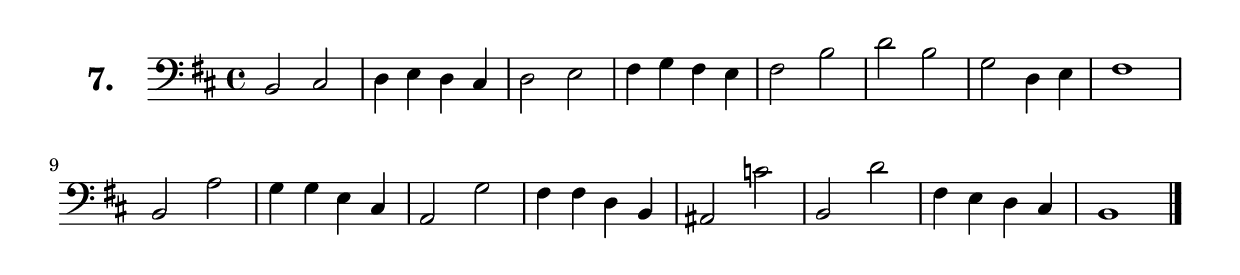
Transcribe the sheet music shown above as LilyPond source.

\version "2.18.2"

\score {
  \new StaffGroup = "" \with {
        instrumentName = \markup { \bold \huge { \larger "7." }}
      }
  <<
    \new Staff = "celloI"  \with { midiInstrument = #"cello" }
    \relative c {
      \clef bass
      \key b \minor
      \time 4/4

      b2 cis        | %01
      d4 e d cis    | %02 
      d2 e          | %03
      fis4 g fis e  | %04
      fis2 b        | %05
      d b           | %06
      g2 d4 e       | %07
      fis1          | %08
      b,2 a'        | %09
      g4 g e cis    | %10
      a2 g'         | %11
      fis4 fis d b  | %12
      ais2 c'       | %13
      b, d'         | %14
      fis,4 e d cis | %15
      b1 \bar "|."  | %16

    }
  >>
  \layout {}
  \midi {}
  \header {
    composer = "Sebastian Lee"
    %opus = "Op.30"
  }
}
